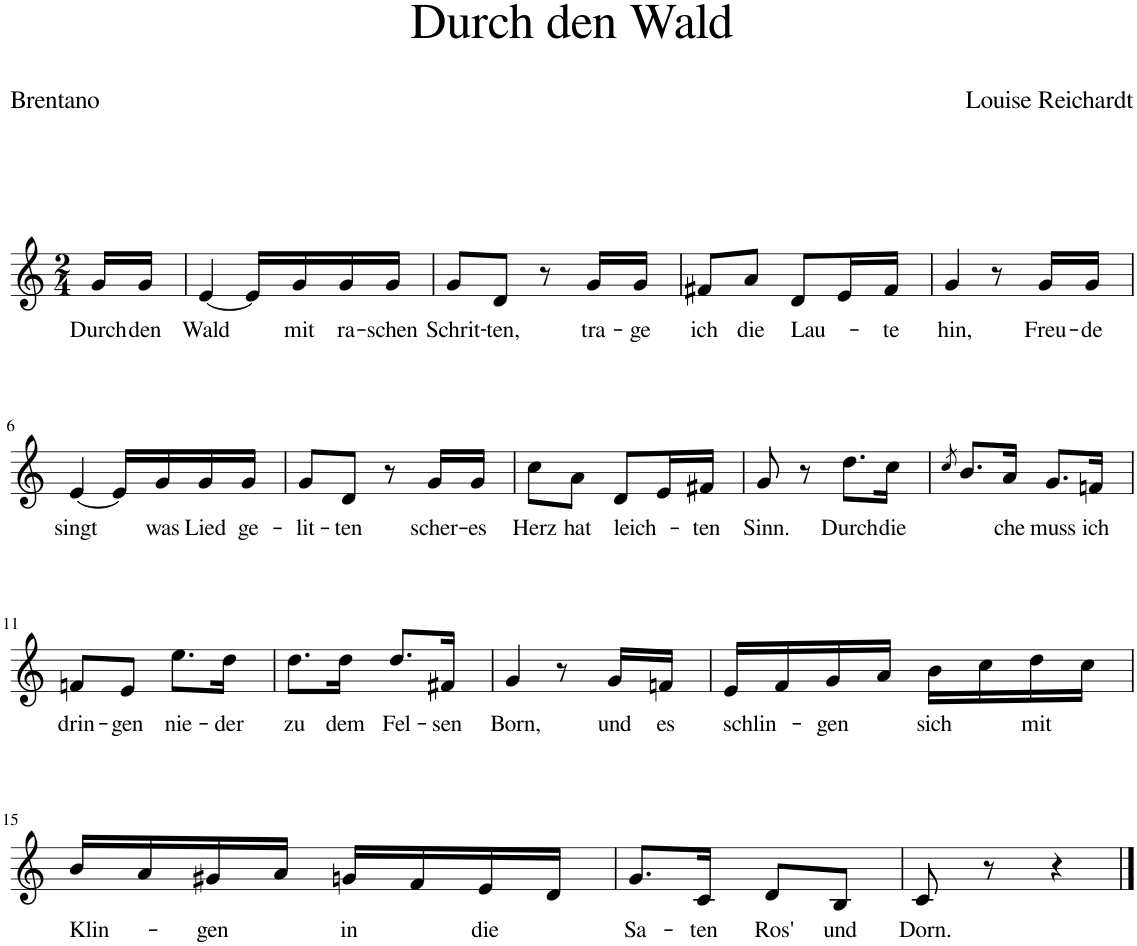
**kern	**text
*part1	*part1
*staff1	*staff1
*I"Piano	*
*I'Pno	*
*clefG2	*
*k[]	*
*M2/4	*
=1	=1
!	!LO:LY:b
16g/LL	Durch
!	!LO:LY:b
16g/JJ	den
=2	=2
!	!LO:LY:b
[4e/	Wald
16e/LL]	.
!	!LO:LY:b
16g/	mit
!	!LO:LY:b
16g/	ra-
!	!LO:LY:b
16g/JJ	-schen
=3	=3
!	!LO:LY:b
8g/L	Schrit-
!	!LO:LY:b
8d/J	-ten,
8r	.
!	!LO:LY:b
16g/LL	tra-
!	!LO:LY:b
16g/JJ	-ge
=4	=4
!	!LO:LY:b
8f#X/L	ich
!	!LO:LY:b
8a/J	die
!	!LO:LY:b
8d/L	Lau-
16e/L	.
!	!LO:LY:b
16f#/JJ	-te
=5	=5
!	!LO:LY:b
4g/	hin,
8r	.
!	!LO:LY:b
16g/LL	Freu-
!	!LO:LY:b
16g/JJ	-de
!!LO:LB:g=z
=6	=6
!	!LO:LY:b
[4e/	singt
16e/LL]	.
!	!LO:LY:b
16g/	was
!	!LO:LY:b
16g/	Lied
!	!LO:LY:b
16g/JJ	ge-
=7	=7
!	!LO:LY:b
8g/L	lit-
!	!LO:LY:b
8d/J	-ten
8r	.
!	!LO:LY:b
16g/LL	scher-
!	!LO:LY:b
16g/JJ	-es
=8	=8
!	!LO:LY:b
8cc\L	Herz
!	!LO:LY:b
8a\J	hat
!	!LO:LY:b
8d/L	leich-
16e/L	.
!	!LO:LY:b
16f#X/JJ	-ten
=9	=9
!	!LO:LY:b
8g/	Sinn.
8r	.
!	!LO:LY:b
8.dd\L	Durch
!	!LO:LY:b
16cc\Jk	die
=10	=10
8qcc/	.
8.b/L	.
!	!LO:LY:b
16a/Jk	-che
!	!LO:LY:b
8.g/L	muss
!	!LO:LY:b
16fn/Jk	ich
!!LO:LB:g=z
=11	=11
!	!LO:LY:b
8fn/L	drin-
!	!LO:LY:b
8e/J	-gen
!	!LO:LY:b
8.ee\L	nie-
!	!LO:LY:b
16dd\Jk	-der
=12	=12
!	!LO:LY:b
8.dd\L	zu
!	!LO:LY:b
16dd\Jk	dem
!	!LO:LY:b
8.dd/L	Fel-
!	!LO:LY:b
16f#X/Jk	-sen
=13	=13
!	!LO:LY:b
4g/	Born,
8r	.
!	!LO:LY:b
16g/LL	und
!	!LO:LY:b
16fn/JJ	es
=14	=14
!	!LO:LY:b
16e/LL	schlin-
16f/	.
!	!LO:LY:b
16g/	-gen
16a/JJ	.
!	!LO:LY:b
16b\LL	sich
16cc\	.
!	!LO:LY:b
16dd\	mit
16cc\JJ	.
!!LO:LB:g=z
=15	=15
!	!LO:LY:b
16b/LL	Klin-
16a/	.
!	!LO:LY:b
16g#X/	-gen
16a/JJ	.
!	!LO:LY:b
16gn/LL	in
16f/	.
!	!LO:LY:b
16e/	die
16d/JJ	.
=16	=16
!	!LO:LY:b
8.g/L	Sa-
!	!LO:LY:b
16c/Jk	-ten
!	!LO:LY:b
8d/L	Ros'
!	!LO:LY:b
8B/J	und
=17	=17
!	!LO:LY:b
8c/	Dorn.
8r	.
4r	.
==	==
*-	*-
